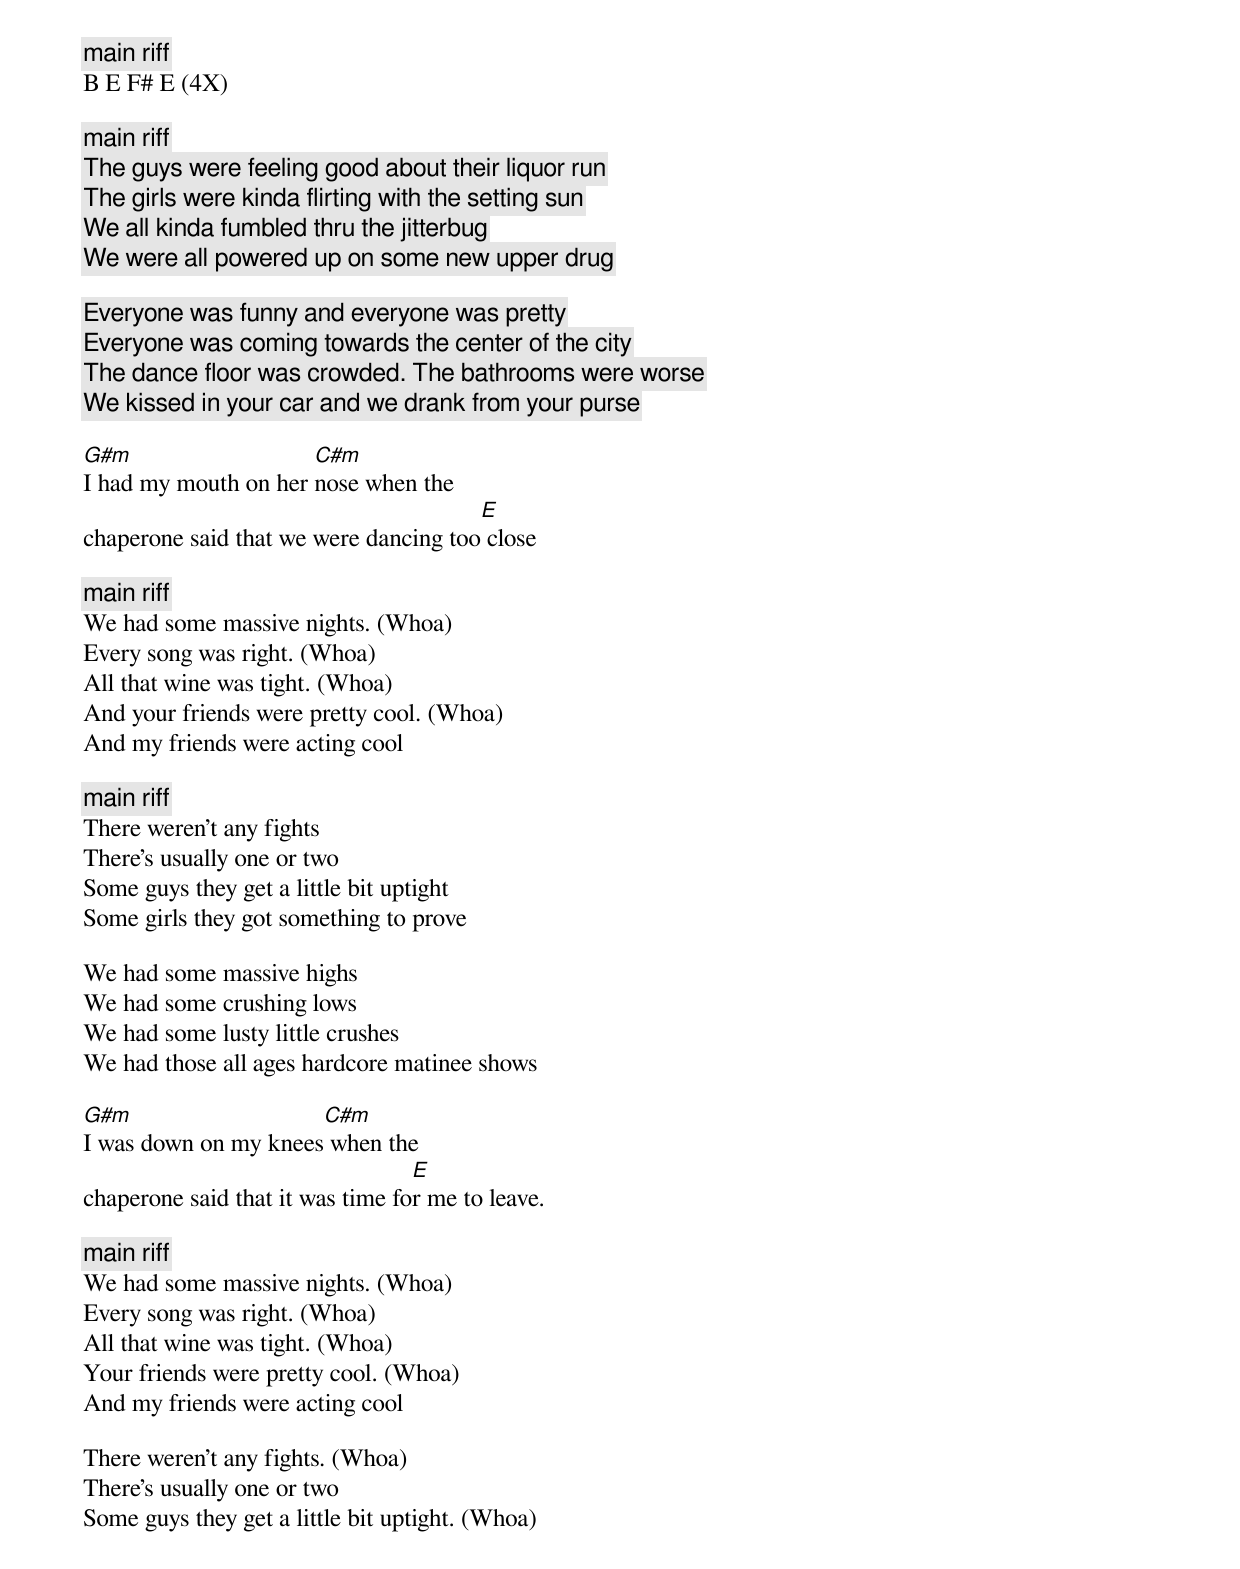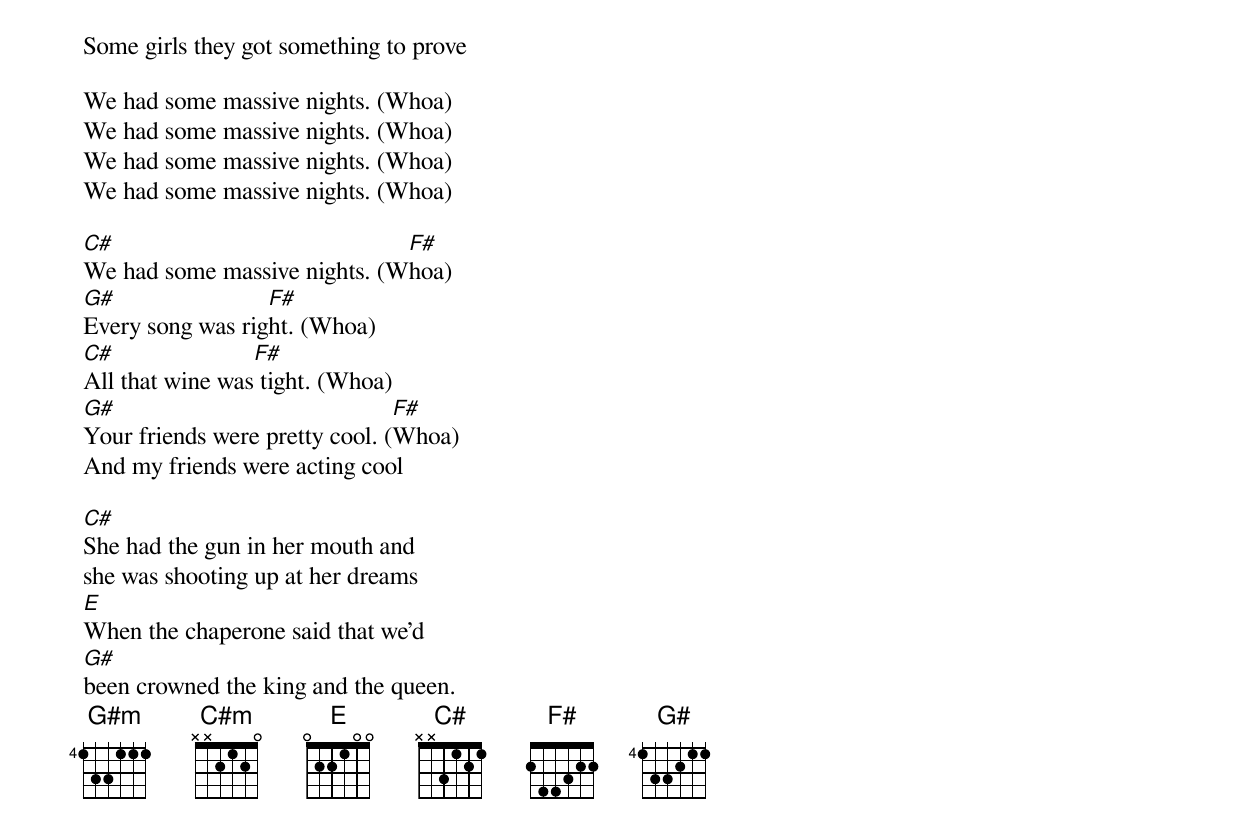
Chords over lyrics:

[main riff]
B E F# E (4X)

[main riff]
The guys were feeling good about their liquor run
The girls were kinda flirting with the setting sun
We all kinda fumbled thru the jitterbug
We were all powered up on some new upper drug

Everyone was funny and everyone was pretty
Everyone was coming towards the center of the city
The dance floor was crowded. The bathrooms were worse
We kissed in your car and we drank from your purse

G#m                   C#m
I had my mouth on her nose when the
                                       E
chaperone said that we were dancing too close

[main riff]
We had some massive nights. (Whoa)
Every song was right. (Whoa)
All that wine was tight. (Whoa)
And your friends were pretty cool. (Whoa)
And my friends were acting cool

[main riff]
There weren't any fights
There's usually one or two
Some guys they get a little bit uptight
Some girls they got something to prove

We had some massive highs
We had some crushing lows
We had some lusty little crushes
We had those all ages hardcore matinee shows

G#m                   C#m
I was down on my knees when the
                                  E
chaperone said that it was time for me to leave.

[main riff]
We had some massive nights. (Whoa)
Every song was right. (Whoa)
All that wine was tight. (Whoa)
Your friends were pretty cool. (Whoa)
And my friends were acting cool

There weren't any fights. (Whoa)
There's usually one or two
Some guys they get a little bit uptight. (Whoa)
Some girls they got something to prove

We had some massive nights. (Whoa)
We had some massive nights. (Whoa)
We had some massive nights. (Whoa)
We had some massive nights. (Whoa)

C#                            F#
We had some massive nights. (Whoa)
G#                F#
Every song was right. (Whoa)
C#               F#
All that wine was tight. (Whoa)
G#                              F#
Your friends were pretty cool. (Whoa)
And my friends were acting cool

C#
She had the gun in her mouth and
she was shooting up at her dreams
E
When the chaperone said that we'd
G#
been crowned the king and the queen.
